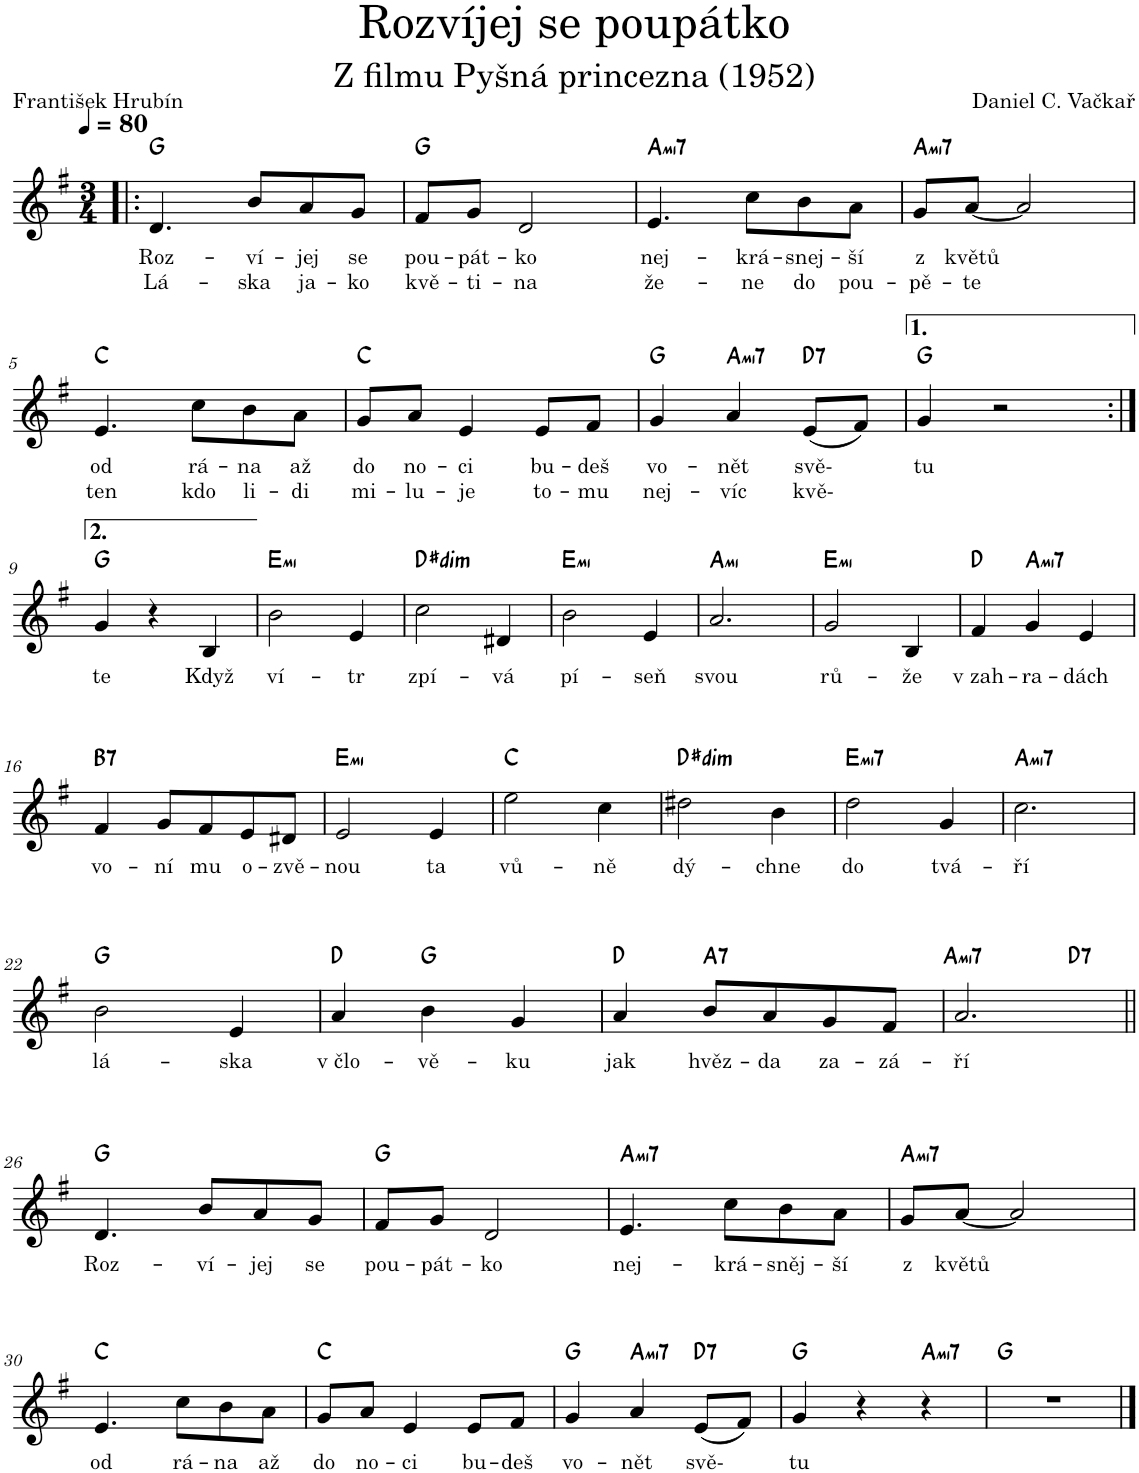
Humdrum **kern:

**kern	**text	**text	**harte
*part1	*part1	*part1	*part1
*staff1	*staff1	*staff1	*
*I"Piano	*	*	*
*I'Pno.	*	*	*
*clefG2	*	*	*
*k[f#]	*	*	*
*M3/4	*	*	*
*MM80	*	*	*
=1!|:	=1!|:	=1!|:	=1!|:
!	!LO:LY:b	!LO:LY:b	!
4.d/	Roz-	Lá-	G:maj
!	!LO:LY:b	!LO:LY:b	!
8b/L	-ví-	-ska	.
!	!LO:LY:b	!LO:LY:b	!
8a/	-jej	ja-	.
!	!LO:LY:b	!LO:LY:b	!
8g/J	se	-ko	.
=2	=2	=2	=2
!	!LO:LY:b	!LO:LY:b	!
8f#/L	pou-	kvě-	G:maj
!	!LO:LY:b	!LO:LY:b	!
8g/J	-pát-	-ti-	.
!	!LO:LY:b	!LO:LY:b	!
2d/	-ko	-na	.
=3	=3	=3	=3
!	!LO:LY:b	!LO:LY:b	!LO:H:kt=mi7
4.e/	nej-	že-	A:min7
!	!LO:LY:b	!LO:LY:b	!
8cc\L	-krá-	-ne	.
!	!LO:LY:b	!LO:LY:b	!
8b\	-snej-	do	.
!	!LO:LY:b	!LO:LY:b	!
8a\J	-ší	pou-	.
=4	=4	=4	=4
!	!LO:LY:b	!LO:LY:b	!LO:H:kt=mi7
8g/L	z	-pě-	A:min7
!	!LO:LY:b	!LO:LY:b	!
[8a/J	květů	-te	.
2a/]	.	.	.
!!LO:LB:g=z
=5	=5	=5	=5
!	!LO:LY:b	!LO:LY:b	!
4.e/	od	ten	C:maj
!	!LO:LY:b	!LO:LY:b	!
8cc\L	rá-	kdo	.
!	!LO:LY:b	!LO:LY:b	!
8b\	-na	li-	.
!	!LO:LY:b	!LO:LY:b	!
8a\J	až	-di	.
=6	=6	=6	=6
!	!LO:LY:b	!LO:LY:b	!
8g/L	do	mi-	C:maj
!	!LO:LY:b	!LO:LY:b	!
8a/J	no-	-lu-	.
!	!LO:LY:b	!LO:LY:b	!
4e/	-ci	-je	.
!	!LO:LY:b	!LO:LY:b	!
8e/L	bu-	to-	.
!	!LO:LY:b	!LO:LY:b	!
8f#/J	-deš	-mu	.
=7	=7	=7	=7
!	!LO:LY:b	!LO:LY:b	!
4g/	vo-	nej-	G:maj
!	!LO:LY:b	!LO:LY:b	!LO:H:kt=mi7
4a/	-nět	-víc	A:min7
!	!LO:LY:b	!LO:LY:b	!LO:H:kt=7
(8e/L	svě-	kvě-	D:7
8f#/J)	.	.	.
=8	=8	=8	=8
!	!LO:LY:b	!	!
4g/	tu	.	G:maj
2r	.	.	.
!!LO:LB:g=z
=9:|!	=9:|!	=9:|!	=9:|!
!	!LO:LY:b	!	!
4g/	te	.	G:maj
4r	.	.	.
!	!LO:LY:b	!	!
4B/	Když	.	.
=10	=10	=10	=10
!	!LO:LY:b	!	!LO:H:kt=mi
2b\	ví-	.	E:min
!	!LO:LY:b	!	!
4e/	-tr	.	.
=11	=11	=11	=11
!	!LO:LY:b	!	!LO:H:kt=dim
2cc\	zpí-	.	D#:dim
!	!LO:LY:b	!	!
4d#X/	-vá	.	.
=12	=12	=12	=12
!	!LO:LY:b	!	!LO:H:kt=mi
2b\	pí-	.	E:min
!	!LO:LY:b	!	!
4e/	-seň	.	.
=13	=13	=13	=13
!	!LO:LY:b	!	!LO:H:kt=mi
2.a/	svou	.	A:min
=14	=14	=14	=14
!	!LO:LY:b	!	!LO:H:kt=mi
2g/	rů-	.	E:min
!	!LO:LY:b	!	!
4B/	-že	.	.
=15	=15	=15	=15
!	!LO:LY:b	!	!
4f#/	v zah-	.	D:maj
!	!LO:LY:b	!	!LO:H:kt=mi7
4g/	-ra-	.	A:min7
!	!LO:LY:b	!	!
4e/	-dách	.	.
!!LO:LB:g=z
=16	=16	=16	=16
!	!LO:LY:b	!	!LO:H:kt=7
4f#/	vo-	.	B:7
!	!LO:LY:b	!	!
8g/L	-ní	.	.
!	!LO:LY:b	!	!
8f#/	mu	.	.
!	!LO:LY:b	!	!
8e/	o-	.	.
!	!LO:LY:b	!	!
8d#X/J	-zvě-	.	.
=17	=17	=17	=17
!	!LO:LY:b	!	!LO:H:kt=mi
2e/	-nou	.	E:min
!	!LO:LY:b	!	!
4e/	ta	.	.
=18	=18	=18	=18
!	!LO:LY:b	!	!
2ee\	vů-	.	C:maj
!	!LO:LY:b	!	!
4cc\	-ně	.	.
=19	=19	=19	=19
!	!LO:LY:b	!	!LO:H:kt=dim
2dd#X\	dý-	.	D#:dim
!	!LO:LY:b	!	!
4b\	-chne	.	.
=20	=20	=20	=20
!	!LO:LY:b	!	!LO:H:kt=mi7
2dd\	do	.	E:min7
!	!LO:LY:b	!	!
4g/	tvá-	.	.
=21	=21	=21	=21
!	!LO:LY:b	!	!LO:H:kt=mi7
2.cc\	-ří	.	A:min7
!!LO:LB:g=z
=22	=22	=22	=22
!	!LO:LY:b	!	!
2b\	lá-	.	G:maj
!	!LO:LY:b	!	!
4e/	-ska	.	.
=23	=23	=23	=23
!	!LO:LY:b	!	!
4a/	v člo-	.	D:maj
!	!LO:LY:b	!	!
4b\	-vě-	.	G:maj
!	!LO:LY:b	!	!
4g/	-ku	.	.
=24	=24	=24	=24
!	!LO:LY:b	!	!
4a/	jak	.	D:maj
!	!LO:LY:b	!	!LO:H:kt=7
8b/L	hvěz-	.	A:7
!	!LO:LY:b	!	!
8a/	-da	.	.
!	!LO:LY:b	!	!
8g/	za-	.	.
!	!LO:LY:b	!	!
8f#/J	-zá-	.	.
=25	=25	=25	=25
!	!LO:LY:b	!	!LO:H:kt=mi7
*^	*	*	*
2.a/	2ryy	-ří	.	A:min7
!	!	!	!	!LO:H:kt=7
.	4ryy	.	.	D:7
!!LO:LB:g=z	!!
=26||	=26||	=26||	=26||	=26||
!	!	!LO:LY:b	!	!
*v	*v	*	*	*
4.d/	Roz-	.	G:maj
!	!LO:LY:b	!	!
8b/L	-ví-	.	.
!	!LO:LY:b	!	!
8a/	-jej	.	.
!	!LO:LY:b	!	!
8g/J	se	.	.
=27	=27	=27	=27
!	!LO:LY:b	!	!
8f#/L	pou-	.	G:maj
!	!LO:LY:b	!	!
8g/J	-pát-	.	.
!	!LO:LY:b	!	!
2d/	-ko	.	.
=28	=28	=28	=28
!	!LO:LY:b	!	!LO:H:kt=mi7
4.e/	nej-	.	A:min7
!	!LO:LY:b	!	!
8cc\L	-krá-	.	.
!	!LO:LY:b	!	!
8b\	-sněj-	.	.
!	!LO:LY:b	!	!
8a\J	-ší	.	.
=29	=29	=29	=29
!	!LO:LY:b	!	!LO:H:kt=mi7
8g/L	z	.	A:min7
!	!LO:LY:b	!	!
[8a/J	květů	.	.
2a/]	.	.	.
!!LO:LB:g=z
=30	=30	=30	=30
!	!LO:LY:b	!	!
4.e/	od	.	C:maj
!	!LO:LY:b	!	!
8cc\L	rá-	.	.
!	!LO:LY:b	!	!
8b\	-na	.	.
!	!LO:LY:b	!	!
8a\J	až	.	.
=31	=31	=31	=31
!	!LO:LY:b	!	!
8g/L	do	.	C:maj
!	!LO:LY:b	!	!
8a/J	no-	.	.
!	!LO:LY:b	!	!
4e/	-ci	.	.
!	!LO:LY:b	!	!
8e/L	bu-	.	.
!	!LO:LY:b	!	!
8f#/J	-deš	.	.
=32	=32	=32	=32
!	!LO:LY:b	!	!
4g/	vo-	.	G:maj
!	!LO:LY:b	!	!LO:H:kt=mi7
4a/	-nět	.	A:min7
!	!LO:LY:b	!	!LO:H:kt=7
(8e/L	svě-	.	D:7
8f#/J)	.	.	.
=33	=33	=33	=33
!	!LO:LY:b	!	!
4g/	tu	.	G:maj
4r	.	.	.
!	!	!	!LO:H:kt=mi7
4r	.	.	A:min7
=34	=34	=34	=34
2.r	.	.	G:maj
==	==	==	==
*-	*-	*-	*-
